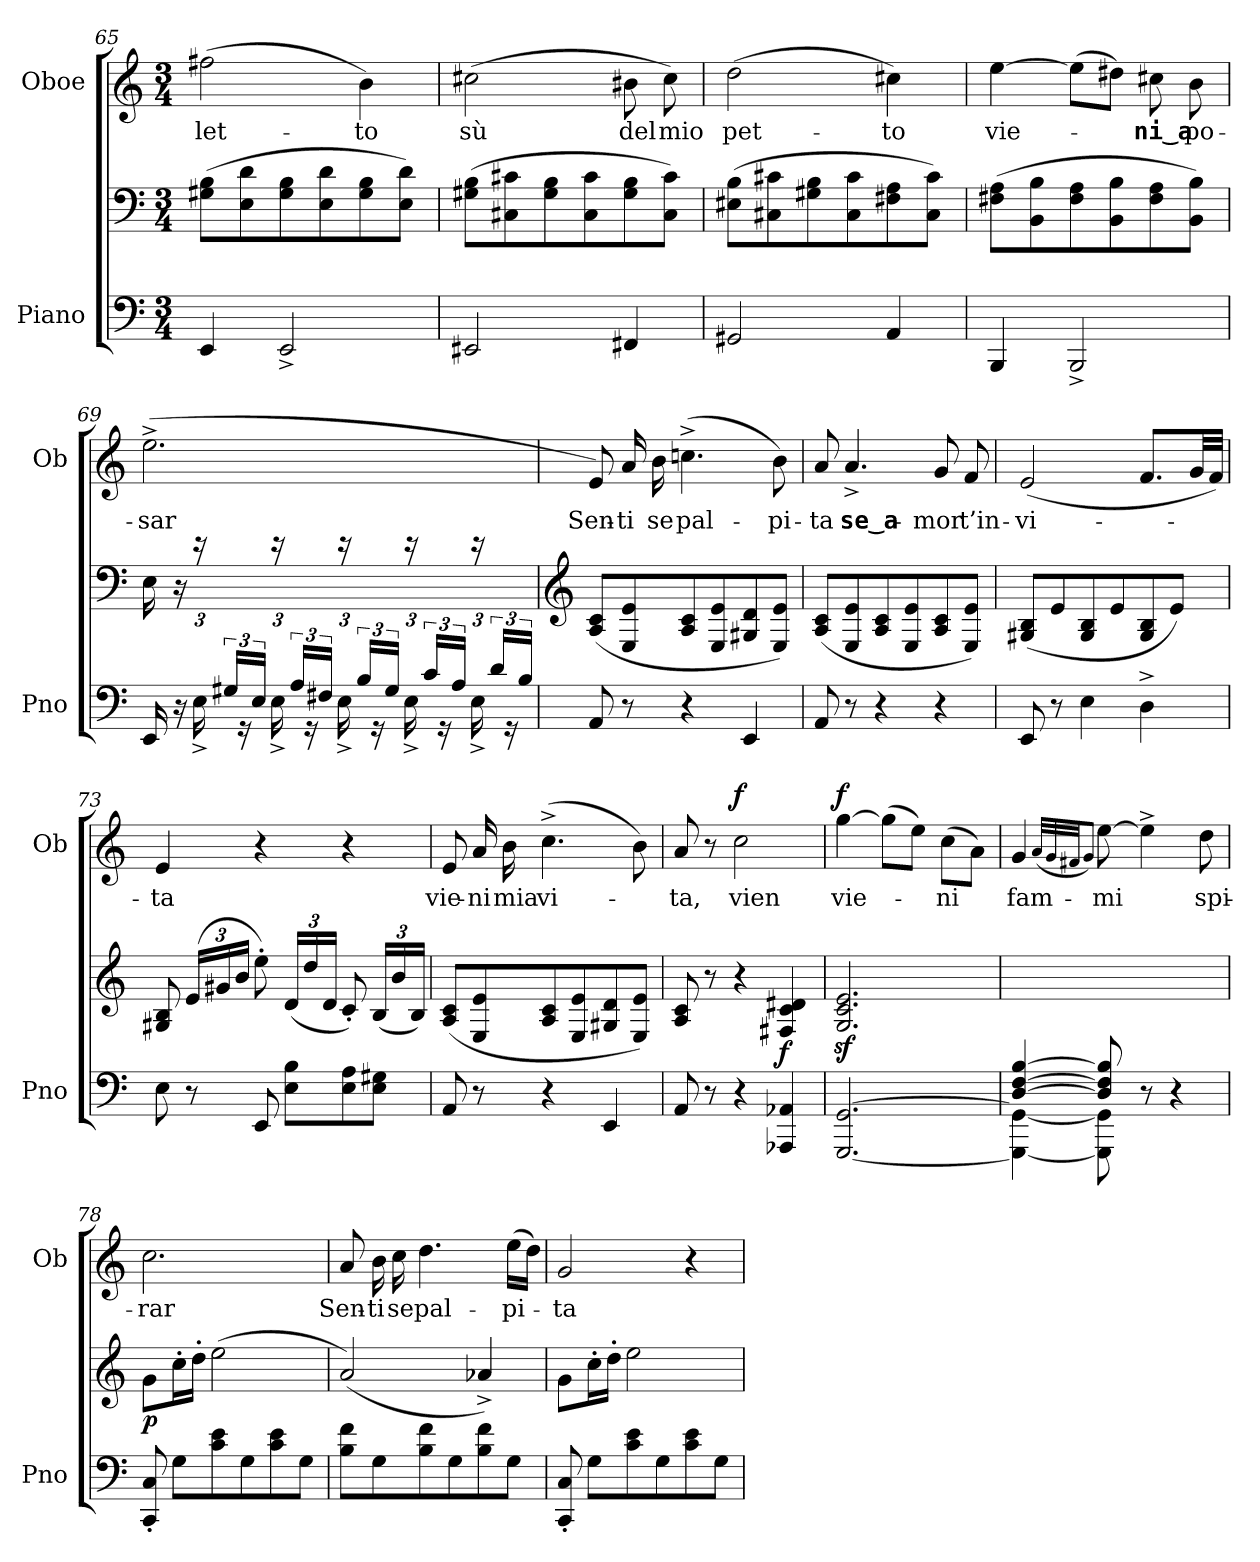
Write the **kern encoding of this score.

**kern	**kern	**dynam	**kern	**text	**dynam
*part2	*part2	*part2	*part1	*part1	*part1
*staff3	*staff2	*staff2/3	*staff1	*staff1	*staff1
*I"Piano	*	*	*I"Oboe	*	*
*I'Pno	*	*	*I'Ob	*	*
*clefF4	*clefF4	*	*clefG2	*	*
*k[]	*k[]	*	*k[]	*	*
*M3/4	*M3/4	*	*M3/4	*	*
=65	=65	=65	=65	=65	=65
!	!	!	!	!LO:LY:b	!
4EE/	(8G#X\ 8B\L	.	(2ff#X\	-let-	.
.	8E\ 8d\	.	.	.	.
2EE^/	8G#\ 8B\	.	.	.	.
.	8E\ 8d\	.	.	.	.
!	!	!	!	!LO:LY:b	!
.	8G#\ 8B\	.	4b\)	-to	.
.	8E\ 8d\J)	.	.	.	.
=66	=66	=66	=66	=66	=66
!	!	!	!	!LO:LY:b	!
2EE#X/	(8G#X\ 8B\L	.	(2cc#X\	sù	.
.	8C#X\ 8c#X\	.	.	.	.
.	8G#\ 8B\	.	.	.	.
.	8C#\ 8c#\	.	.	.	.
!	!	!	!	!LO:LY:b	!
4FF#X/	8G#\ 8B\	.	8b#X\	del	.
!	!	!	!	!LO:LY:b	!
.	8C#\ 8c#\J)	.	8cc#\)	mio	.
!!LO:PB:g=z
=67	=67	=67	=67	=67	=67
!	!	!	!	!LO:LY:b	!
2GG#X/	(8E#X\ 8B\L	.	(2dd\	pet-	.
.	8C#X\ 8c#X\	.	.	.	.
.	8G#X\ 8B\	.	.	.	.
.	8C#\ 8c#\	.	.	.	.
!	!	!	!	!LO:LY:b	!
4AA/	8F#X\ 8A\	.	4cc#X\)	-to	.
.	8C#\ 8c#\J)	.	.	.	.
=68	=68	=68	=68	=68	=68
!	!	!	!	!LO:LY:b	!
4BBB/	(8F#X\ 8A\L	.	[4ee\	vie-	.
.	8BB\ 8B\	.	.	.	.
2BBB^/	8F#\ 8A\	.	(8ee\L]	.	.
.	8BB\ 8B\	.	8dd#X\J)	.	.
!	!	!	!	!LO:LY:b	!
.	8F#\ 8A\	.	8cc#X\	-ni‿a	.
!	!	!	!	!LO:LY:b	!
.	8BB\ 8B\J)	.	8b\	po-	.
=69	=69	=69	=69	=69	=69
*^	*	*	*	*	*
!	!	!	!	!	!LO:LY:b	!
6ryy	16EE/	16E\	.	(2.ee^\	-sar	.
.	16r	16r	.	.	.	.
*	*	*Xbrackettup	*	*	*	*
.	16E^<\	24re	.	.	.	.
24G#X/LL	.	12ryy	.	.	.	.
.	16rGG	.	.	.	.	.
24E/JJ	.	.	.	.	.	.
24ryy	16E^<\	24re	.	.	.	.
24A/LL	.	12ryy	.	.	.	.
.	16rGG	.	.	.	.	.
24F#X/JJ	.	.	.	.	.	.
24ryy	16E^<\	24re	.	.	.	.
24B/LL	.	12ryy	.	.	.	.
.	16rGG	.	.	.	.	.
24G#/JJ	.	.	.	.	.	.
24ryy	16E^<\	24re	.	.	.	.
24c/LL	.	12ryy	.	.	.	.
.	16rGG	.	.	.	.	.
24A/JJ	.	.	.	.	.	.
24ryy	16E^<\	24re	.	.	.	.
24d/LL	.	12ryy	.	.	.	.
.	16rGG	.	.	.	.	.
24B/JJ	.	.	.	.	.	.
*v	*v	*	*	*	*	*
=70	=70	=70	=70	=70	=70
*	*clefG2	*	*	*	*
!	!	!	!	!LO:LY:b	!
8AA/	(8A/ 8c/L	.	8e/)	Sen-	.
!	!	!	!	!LO:LY:b	!
8r	8E/ 8e/	.	16a/	-ti	.
!	!	!	!	!LO:LY:b	!
.	.	.	16b\	se	.
!	!	!	!	!LO:LY:b	!
4r	8A/ 8c/	.	(4.ccn^\	pal-	.
.	8E/ 8e/	.	.	.	.
4EE/	8G#X/ 8d/	.	.	.	.
!	!	!	!	!LO:LY:b	!
.	8E/ 8e/J)	.	8b\)	-pi-	.
=71	=71	=71	=71	=71	=71
!	!	!	!	!LO:LY:b	!
8AA/	(8A/ 8c/L	.	8a/	-ta	.
!	!	!	!	!LO:LY:b	!
8r	8E/ 8e/	.	4.a^>/	se‿a-	.
4r	8A/ 8c/	.	.	.	.
.	8E/ 8e/	.	.	.	.
!	!	!	!	!LO:LY:b	!
4r	8A/ 8c/	.	8g/	-mor	.
!	!	!	!	!LO:LY:b	!
.	8E/ 8e/J)	.	8f/	t’in-	.
!!LO:LB:g=z
=72	=72	=72	=72	=72	=72
!	!	!	!	!LO:LY:b	!
8EE/	(8G#X/ 8B/L	.	(2e/	-vi-	.
8r	8e/	.	.	.	.
4E\	8G#/ 8B/	.	.	.	.
.	8e/	.	.	.	.
4D^<\	8G#/ 8B/	.	8.f/L	.	.
.	8e/J)	.	.	.	.
.	.	.	32g/LL	.	.
.	.	.	32f/JJJ)	.	.
=73	=73	=73	=73	=73	=73
!	!	!	!	!LO:LY:b	!
8E\	8G#X/ 8B/	.	4e/	-ta	.
8r	(24e/LL	.	.	.	.
.	24g#X/	.	.	.	.
.	24b/JJ	.	.	.	.
8EE/	8ee'\)	.	4r	.	.
8E\ 8B\L	(24d/LL	.	.	.	.
.	24dd/	.	.	.	.
.	24d/JJ	.	.	.	.
8E\ 8A\	8c'/)	.	4r	.	.
8E\ 8G#X\J	(24B/LL	.	.	.	.
.	24b/	.	.	.	.
.	24B/JJ)	.	.	.	.
=74	=74	=74	=74	=74	=74
!	!	!	!	!LO:LY:b	!
8AA/	(8A/ 8c/L	.	8e/	vie-	.
!	!	!	!	!LO:LY:b	!
8r	8E/ 8e/	.	16a/	-ni	.
!	!	!	!	!LO:LY:b	!
.	.	.	16b\	mia	.
!	!	!	!	!LO:LY:b	!
4r	8A/ 8c/	.	(4.cc^\	vi-	.
.	8E/ 8e/	.	.	.	.
4EE/	8G#X/ 8d/	.	.	.	.
.	8E/ 8e/J)	.	8b\)	.	.
=75	=75	=75	=75	=75	=75
!	!	!	!	!LO:LY:b	!
8AA/	8A/ 8c/	.	8a/	-ta,	.
8r	8r	.	8r	.	.
!	!	!	!	!LO:LY:b	!LO:DY:a
4r	4r	.	2cc\	vien	f
!	!	!LO:DY:b	!	!	!
4AAA-X/ 4AA-X/	4F#X/ 4c/ 4d#X/	f	.	.	.
=76	=76	=76	=76	=76	=76
!	!	!	!	!LO:LY:b	!LO:DY:a
[2.GGG/ [2.GG/	(>2.G/z< 2.c/z< 2.e/z<	.	[4gg\	vie-	f
.	.	.	(8gg\L]	.	.
.	.	.	8ee\J)	.	.
!	!	!	!	!LO:LY:b	!
.	.	.	(8cc\L	-ni	.
.	.	.	8a\J)	.	.
!!LO:LB:g=z
=77	=77	=77	=77	=77	=77
*^	*	*	*	*	*
!	!	!	!	!	!LO:LY:b	!
[>4D/ [>4F/ [4B/)	4GGG\_ 4GG\_	4.ryy	.	4g/	fam-	.
.	.	.	.	(32qa/LLL	.	.
.	.	.	.	32qg/	.	.
.	.	.	.	32qf#X/JJ	.	.
.	.	.	.	8qg/J)	.	.
!	!	!	!	!	!LO:LY:b	!
8D/] 8F/] 8B/]	8GGG\] 8GG\]	.	.	[8ee\	-mi	.
4.ryy	8r	8ryy	.	4ee^\]	.	.
.	4r	4ryy	.	.	.	.
!	!	!	!	!	!LO:LY:b	!
.	.	.	.	8dd\	spi-	.
*v	*v	*	*	*	*	*
=78	=78	=78	=78	=78	=78
!	!	!LO:DY:b	!	!LO:LY:b	!
8CC/' 8C/'	8g\L	p	2.cc\	-rar	.
8G\L	16cc'\L	.	.	.	.
.	16dd'\JJ	.	.	.	.
8c\ 8e\	(2ee\	.	.	.	.
8G\	.	.	.	.	.
8c\ 8e\	.	.	.	.	.
8G\J	.	.	.	.	.
=79	=79	=79	=79	=79	=79
!	!	!	!	!LO:LY:b	!
8B\ 8f\L	(2a/)	.	8a/	Sen-	.
!	!	!	!	!LO:LY:b	!
8G\	.	.	16b\	-ti	.
!	!	!	!	!LO:LY:b	!
.	.	.	16cc\	se	.
!	!	!	!	!LO:LY:b	!
8B\ 8f\	.	.	4.dd\	pal-	.
8G\	.	.	.	.	.
8B\ 8f\	4a-X^/)	.	.	.	.
!	!	!	!	!LO:LY:b	!
8G\J	.	.	(16ee\LL	-pi-	.
.	.	.	16dd\JJ)	.	.
=80	=80	=80	=80	=80	=80
!	!	!	!	!LO:LY:b	!
8CC/' 8C/'	8g\L	.	2g/	-ta	.
8G\L	16cc'\L	.	.	.	.
.	16dd'\JJ	.	.	.	.
8c\ 8e\	2ee\	.	.	.	.
8G\	.	.	.	.	.
8c\ 8e\	.	.	4r	.	.
8G\J	.	.	.	.	.
=	=	=	=	=	=
*-	*-	*-	*-	*-	*-
